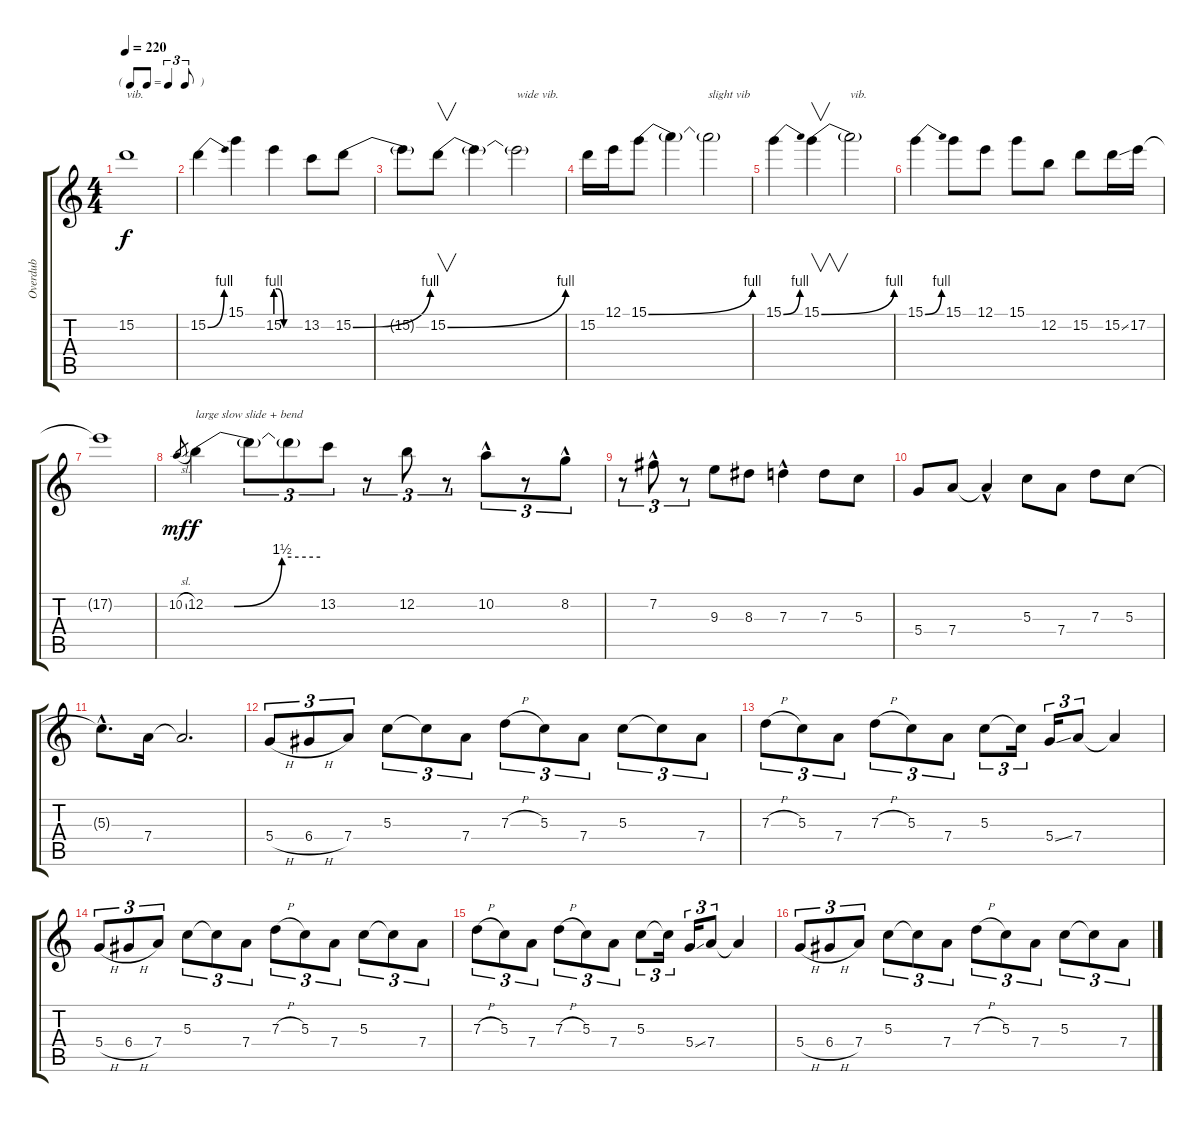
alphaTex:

\track ("Overdub" "Overdub") {instrument fretlessbass}
\staff {score tabs}
\tuning (E4 B3 G3 D3 A2 E2) {hide}
\ts (4 4)
\tf triplet8th
\tempo 220
\clef g2
\ks c
15.2{t}.1{txt "vib." dy f} |
15.2{be (bend 0 0 60 4)}.4 15.1.4 15.2{be (custom 0 4 5 4 20 0 60 0)}.4 13.2.8 15.2{be (bend 0 0 60 4)}.8 |
15.2{t}.8 15.2{be (bend 0 0 60 4)}.8{v} 15.2{t}.4 15.2{t}.2{txt "wide vib."} |
15.2.16 12.1.16 15.1{be (bend 0 0 60 4)}.8 15.1{t}.4 15.1{t}.2{txt "slight vib"} |
15.1{be (bend 0 0 60 4)}.4 15.1{be (bend 0 0 60 4)}.4{v} 15.1{t}.2{txt "vib."} |
15.1{be (bend 0 0 60 4)}.4 15.1.8 12.1.8 15.1.8 12.2.8 15.2.8 15.2{ss}.16 17.2.16 |
17.2{t}.1 |
10.2{sl}.8{gr dy mf} 12.2{be (custom 0 0 15 0 40 6 60 6)}.4{txt "large slow slide + bend" dy f} 12.2{t}.8{tu (3 2)} 12.2{t}.8{tu (3 2)} 13.2.8{tu (3 2)} r.8{tu (3 2)} 12.2.8{tu (3 2)} r.8{tu (3 2)} 10.2{hac}.8{tu (3 2)} r.8{tu (3 2)} 8.2{hac}.8{tu (3 2)} |
r.8{tu (3 2)} 7.2{hac}.8{tu (3 2)} r.8{tu (3 2)} 9.3.8 8.3.8 7.3{hac}.4 7.3.8 5.3.8 |
5.4.8 7.4.8 7.4{hac t}.4 5.3.8 7.4.8 7.3.8 5.3.8 |
5.3{hac t}.8{d} 7.4.16 7.4{t}.2{d} |
5.4{h}.8{tu (3 2)} 6.4{h}.8{tu (3 2)} 7.4.8{tu (3 2)} 5.3.8{tu (3 2)} 5.3{t}.8{tu (3 2)} 7.4.8{tu (3 2)} 7.3{h}.8{tu (3 2)} 5.3.8{tu (3 2)} 7.4.8{tu (3 2)} 5.3.8{tu (3 2)} 5.3{t}.8{tu (3 2)} 7.4.8{tu (3 2)} |
7.3{h}.8{tu (3 2)} 5.3.8{tu (3 2)} 7.4.8{tu (3 2)} 7.3{h}.8{tu (3 2)} 5.3.8{tu (3 2)} 7.4.8{tu (3 2)} 5.3.8{tu (3 2)} 5.3{t}.16{tu (3 2)} 5.4{ss}.16{tu (3 2)} 7.4.8{tu (3 2)} 7.4{t}.4 |
5.4{h}.8{tu (3 2)} 6.4{h}.8{tu (3 2)} 7.4.8{tu (3 2)} 5.3.8{tu (3 2)} 5.3{t}.8{tu (3 2)} 7.4.8{tu (3 2)} 7.3{h}.8{tu (3 2)} 5.3.8{tu (3 2)} 7.4.8{tu (3 2)} 5.3.8{tu (3 2)} 5.3{t}.8{tu (3 2)} 7.4.8{tu (3 2)} |
7.3{h}.8{tu (3 2)} 5.3.8{tu (3 2)} 7.4.8{tu (3 2)} 7.3{h}.8{tu (3 2)} 5.3.8{tu (3 2)} 7.4.8{tu (3 2)} 5.3.8{tu (3 2)} 5.3{t}.16{tu (3 2)} 5.4{ss}.16{tu (3 2)} 7.4.8{tu (3 2)} 7.4{t}.4 |
5.4{h}.8{tu (3 2)} 6.4{h}.8{tu (3 2)} 7.4.8{tu (3 2)} 5.3.8{tu (3 2)} 5.3{t}.8{tu (3 2)} 7.4.8{tu (3 2)} 7.3{h}.8{tu (3 2)} 5.3.8{tu (3 2)} 7.4.8{tu (3 2)} 5.3.8{tu (3 2)} 5.3{t}.8{tu (3 2)} 7.4.8{tu (3 2)}
